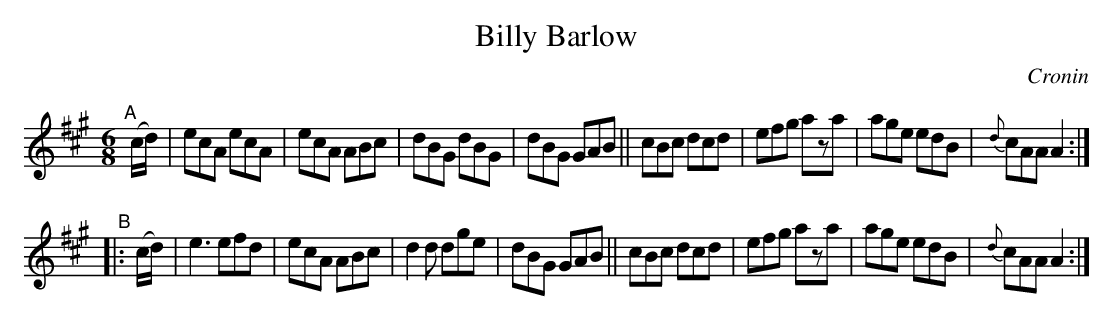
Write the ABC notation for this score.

X:1
T: Billy Barlow
O: Cronin
M: 6/8
L: 1/8
K: A
"^A"[|] (c/d/) |\
ecA ecA | ecA ABc | dBG dBG |    dBG GAB ||\
cBc dcd | efg aza | age edB | {d}cAA A2  :|
"^B"|: (c/d/) |\
e3  efd | ecA ABc | d2d dge |    dBG GAB ||\
cBc dcd | efg aza | age edB | {d}cAA A2  :|
